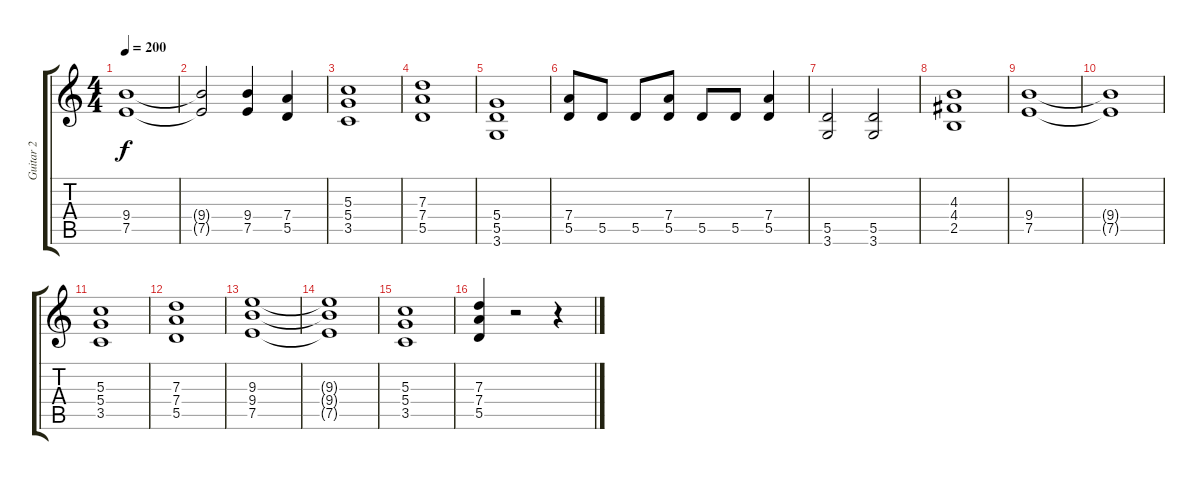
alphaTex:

\track ("Guitar 2" "Guitar 2") {instrument distortionguitar}
\staff {score tabs}
\tuning (E4 B3 G3 D3 A2 E2) {hide}
\ts (4 4)
\tempo 200
\clef g2
\ks c
(9.4 7.5).1{dy f} |
(9.4{t} 7.5{t}).2 (9.4 7.5).4 (7.4 5.5).4 |
(5.3 5.4 3.5).1 |
(7.3 7.4 5.5).1 |
(5.4 5.5 3.6).1 |
(7.4 5.5).8 5.5.8 5.5.8 (7.4 5.5).8 5.5.8 5.5.8 (7.4 5.5).4 |
(5.5 3.6).2 (5.5 3.6).2 |
(4.3 4.4 2.5).1 |
(9.4 7.5).1 |
(9.4{t} 7.5{t}).1 |
(5.3 5.4 3.5).1 |
(7.3 7.4 5.5).1 |
(9.3 9.4 7.5).1 |
(9.3{t} 9.4{t} 7.5{t}).1 |
(5.3 5.4 3.5).1 |
(7.3 7.4 5.5).4 r.2 r.4
